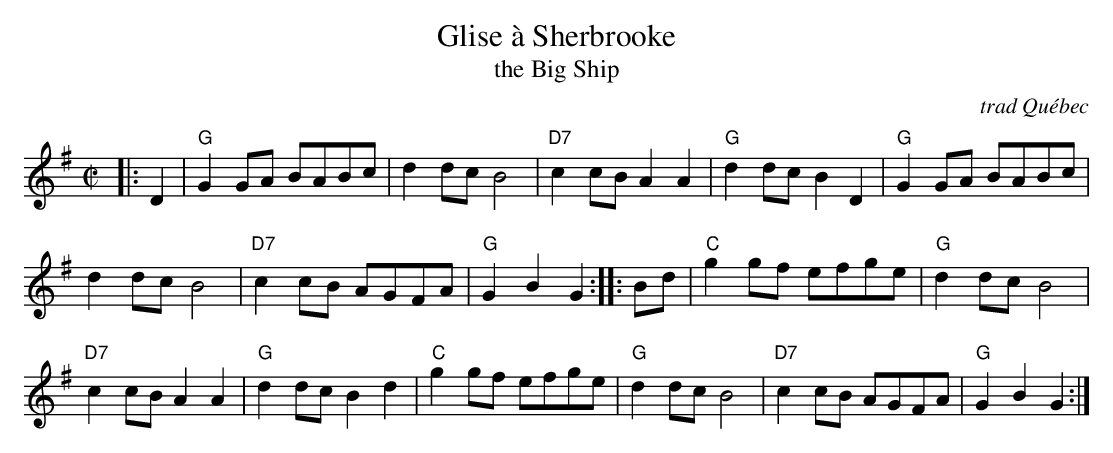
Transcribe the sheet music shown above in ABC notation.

X:1
T: Glise \`a Sherbrooke
T: the Big Ship
O: trad Qu\'ebec
M: C|
L: 1/8
K: G
|: D2 |\
"G"G2GA BABc | d2dc B4 | "D7"c2cB A2A2 | "G"d2dc B2D2 | "G"G2GA BABc |
d2dc B4 | "D7"c2cB AGFA | "G"G2B2 G2 :: Bd | "C"g2gf efge | "G"d2dc B4 |
"D7"c2cB A2A2 | "G"d2dc B2d2 | "C"g2gf efge | "G"d2dc B4 | "D7"c2cB AGFA | "G"G2B2 G2 :|
